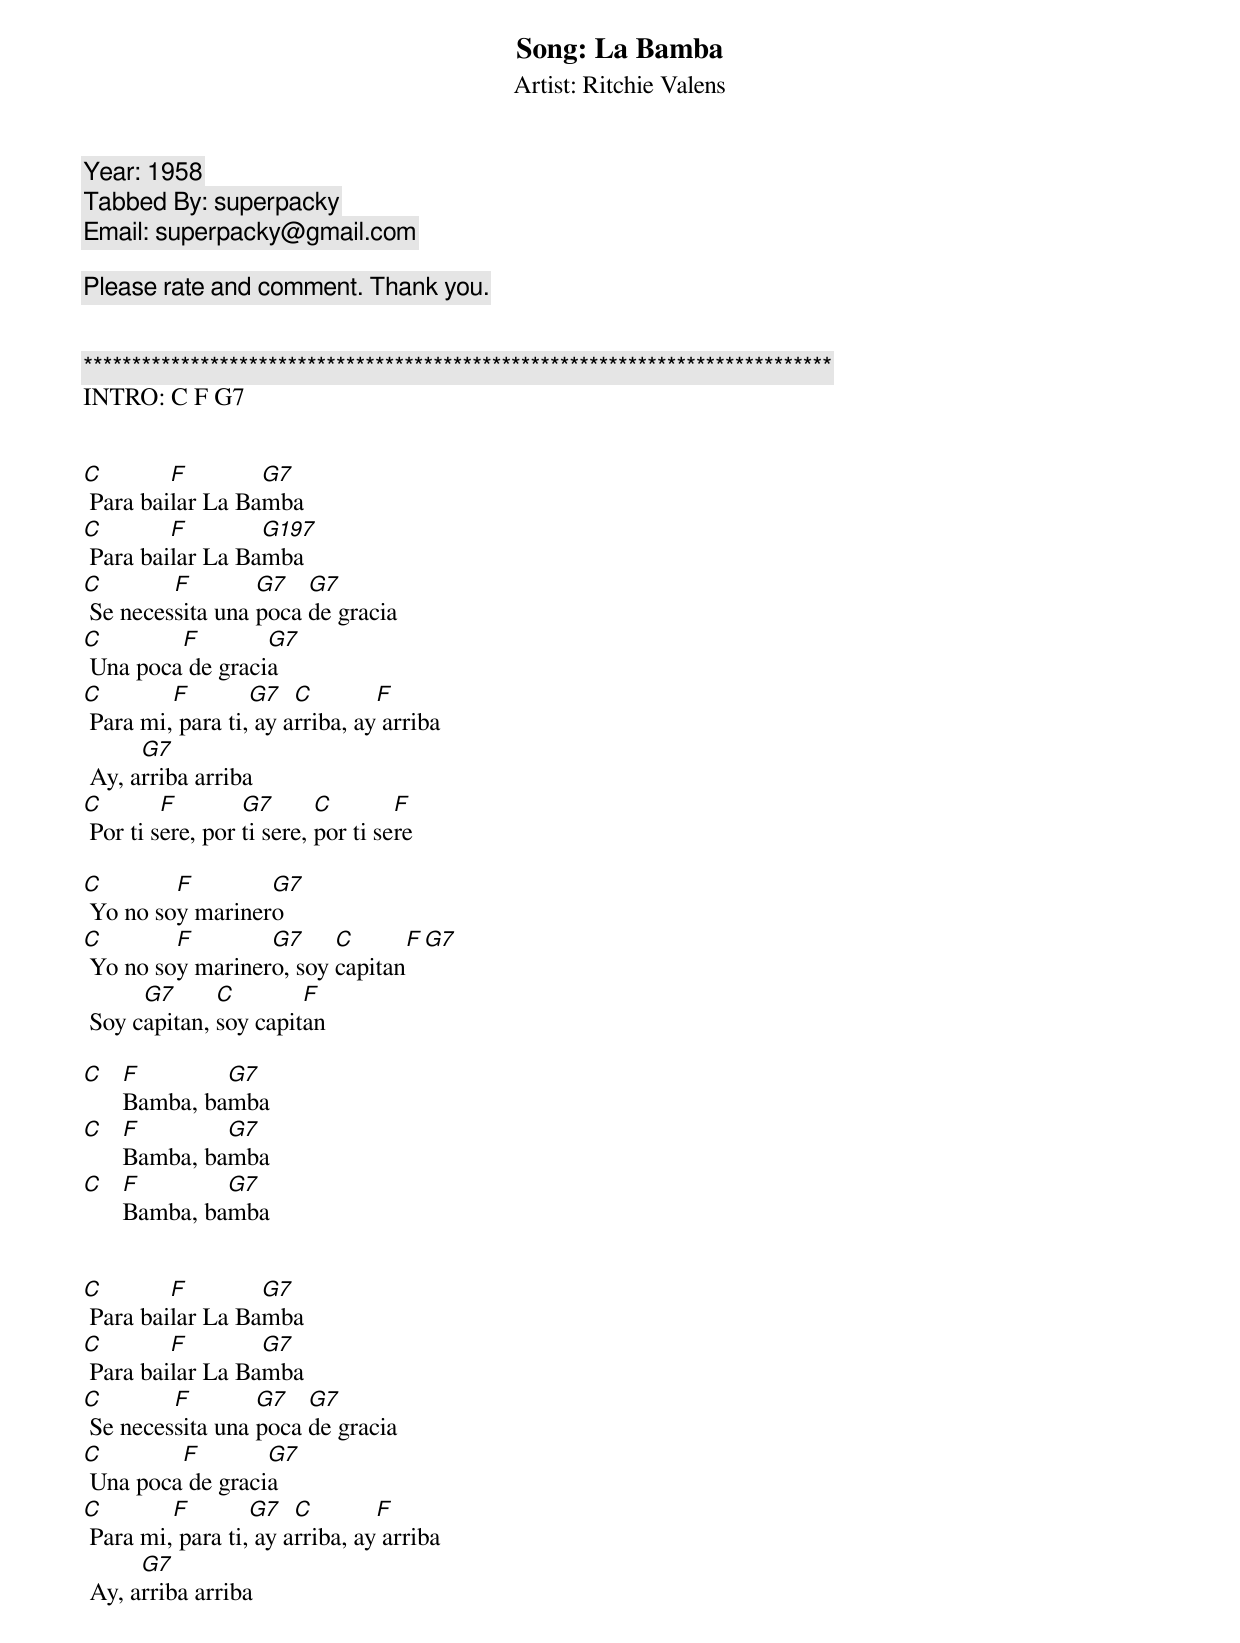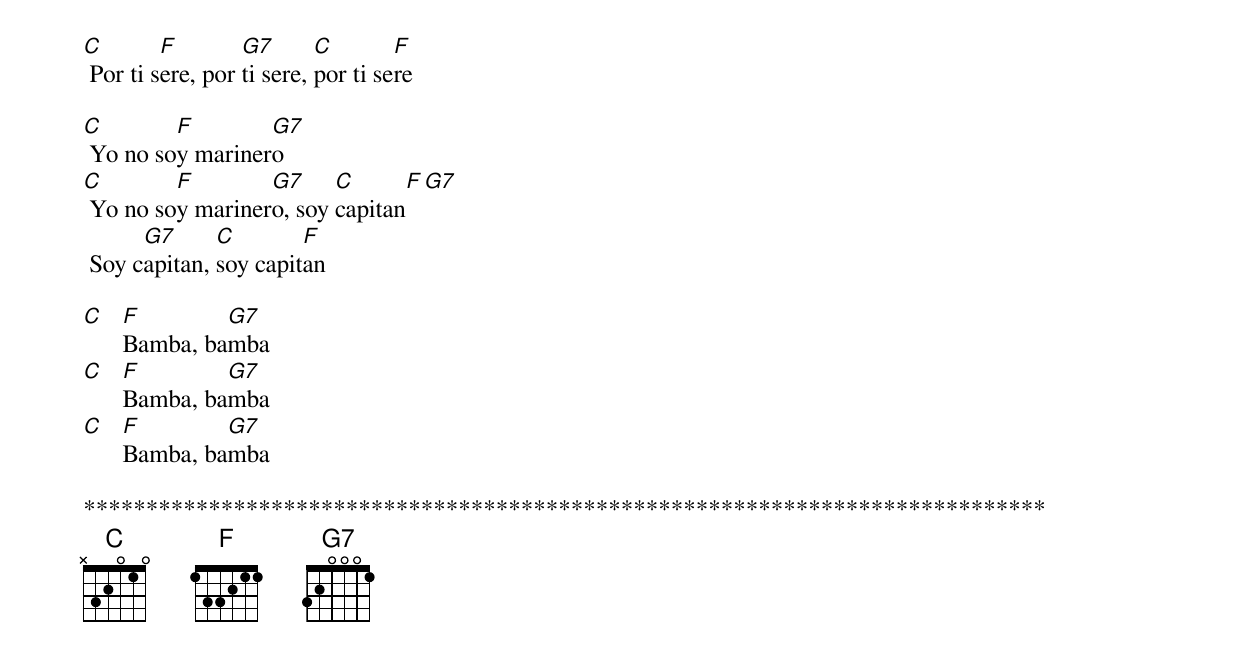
Song: La Bamba
Artist: Ritchie Valens
Year: 1958
Tabbed By: superpacky
Email: superpacky@gmail.com

Please rate and comment. Thank you.


*****************************************************************************
INTRO: C F G7


C        F        G7
 Para bailar La Bamba
C        F        G197
 Para bailar La Bamba
C        F        G7   G7
 Se necessita una poca de gracia
C        F        G7
 Una poca de gracia
C        F        G7   C        F
 Para mi, para ti, ay arriba, ay arriba
      G7
 Ay, arriba arriba
C        F        G7       C        F
 Por ti sere, por ti sere, por ti sere

C        F        G7
 Yo no soy marinero
C        F        G7     C        F        G7
 Yo no soy marinero, soy capitan
      G7      C        F
 Soy capitan, soy capitan

C  F        G7
   Bamba, bamba
C  F        G7
   Bamba, bamba
C  F        G7
   Bamba, bamba


C        F        G7
 Para bailar La Bamba
C        F        G7
 Para bailar La Bamba
C        F        G7   G7
 Se necessita una poca de gracia
C        F        G7
 Una poca de gracia
C        F        G7   C        F
 Para mi, para ti, ay arriba, ay arriba
      G7
 Ay, arriba arriba
C        F        G7       C        F
 Por ti sere, por ti sere, por ti sere

C        F        G7
 Yo no soy marinero
C        F        G7     C        F        G7
 Yo no soy marinero, soy capitan
      G7      C        F
 Soy capitan, soy capitan

C  F        G7
   Bamba, bamba
C  F        G7
   Bamba, bamba
C  F        G7
   Bamba, bamba

*****************************************************************************
